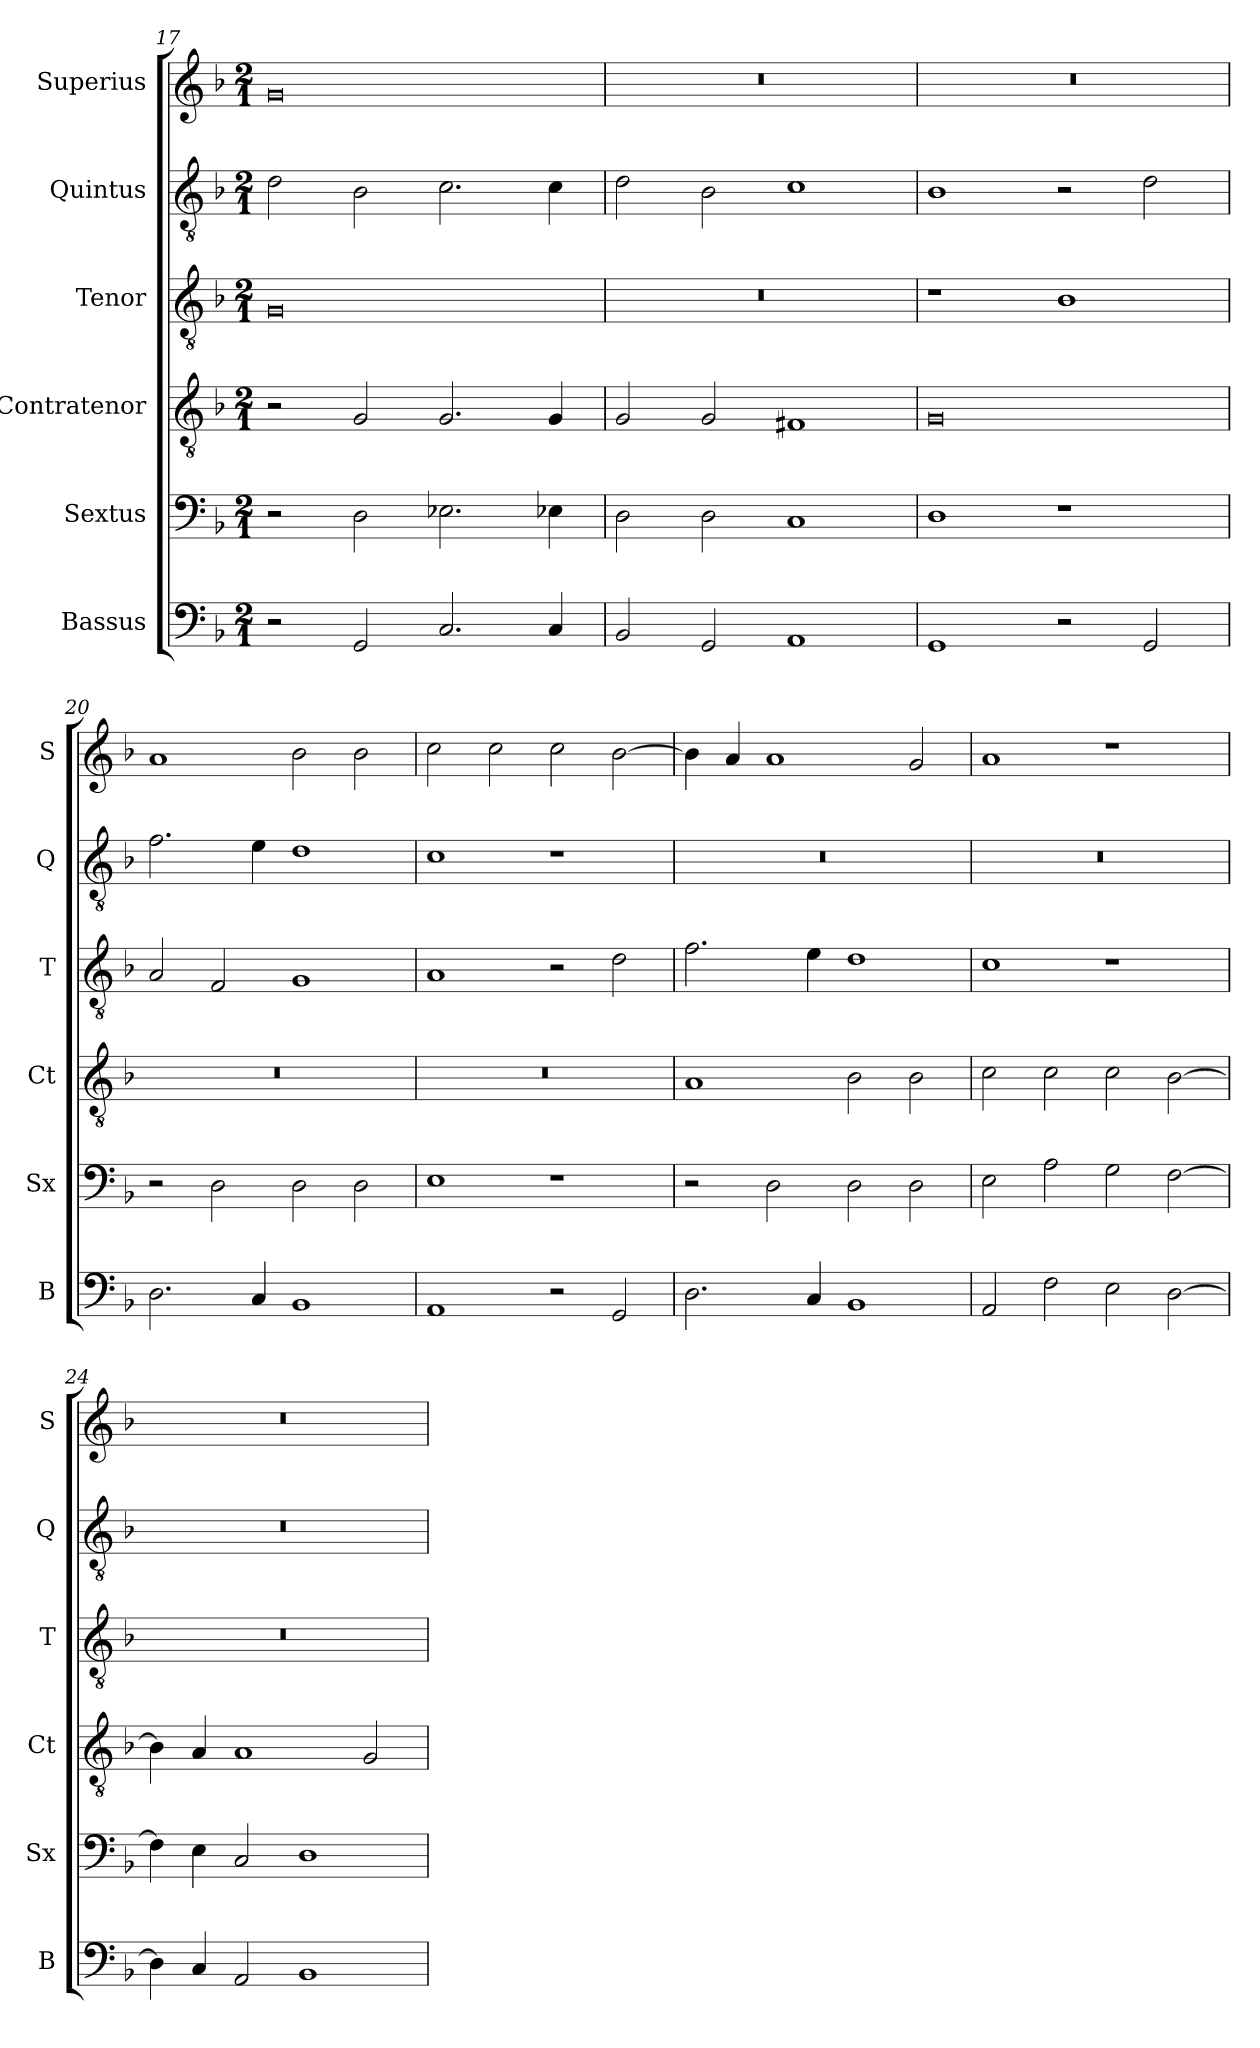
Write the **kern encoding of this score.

**kern	**kern	**kern	**kern	**kern	**kern
*part6	*part5	*part4	*part3	*part2	*part1
*staff6	*staff5	*staff4	*staff3	*staff2	*staff1
*I"Bassus	*I"Sextus	*I"Contratenor	*I"Tenor	*I"Quintus	*I"Superius
*I'B	*I'Sx	*I'Ct	*I'T	*I'Q	*I'S
*clefF4	*clefF4	*clefGv2	*clefGv2	*clefGv2	*clefG2
*k[b-]	*k[b-]	*k[b-]	*k[b-]	*k[b-]	*k[b-]
*M2/1	*M2/1	*M2/1	*M2/1	*M2/1	*M2/1
=17	=17	=17	=17	=17	=17
2r	2r	2r	0G	2d\	0g
2GG/	2D\	2G/	.	2B-\	.
2.C/	2.E-X\	2.G/	.	2.c\	.
4C/	4E-X\	4G/	.	4c\	.
=18	=18	=18	=18	=18	=18
2BB-/	2D\	2G/	0r	2d\	0r
2GG/	2D\	2G/	.	2B-\	.
1AA	1C	1F#X	.	1c	.
=19	=19	=19	=19	=19	=19
1GG	1D	0G	1r	1B-	0r
2r	1r	.	1B-	2r	.
2GG/	.	.	.	2d\	.
=20	=20	=20	=20	=20	=20
2.D\	2r	0r	2A/	2.f\	1a
.	2D\	.	2F/	.	.
4C/	.	.	.	4e\	.
1BB-	2D\	.	1G	1d	2b-\
.	2D\	.	.	.	2b-\
=21	=21	=21	=21	=21	=21
1AA	1E	0r	1A	1c	2cc\
.	.	.	.	.	2cc\
2r	1r	.	2r	1r	2cc\
2GG/	.	.	2d\	.	[2b-\
=22	=22	=22	=22	=22	=22
2.D\	2r	1A	2.f\	0r	4b-\]
.	.	.	.	.	4a/
.	2D\	.	.	.	1a
4C/	.	.	4e\	.	.
1BB-	2D\	2B-\	1d	.	.
.	2D\	2B-\	.	.	2g/
=23	=23	=23	=23	=23	=23
2AA/	2E\	2c\	1c	0r	1a
2F\	2A\	2c\	.	.	.
2E\	2G\	2c\	1r	.	1r
[2D\	[2F\	[2B-\	.	.	.
=24	=24	=24	=24	=24	=24
4D\]	4F\]	4B-\]	0r	0r	0r
4C/	4E\	4A/	.	.	.
2AA/	2C/	1A	.	.	.
1BB-	1D	.	.	.	.
.	.	2G/	.	.	.
=	=	=	=	=	=
*-	*-	*-	*-	*-	*-
